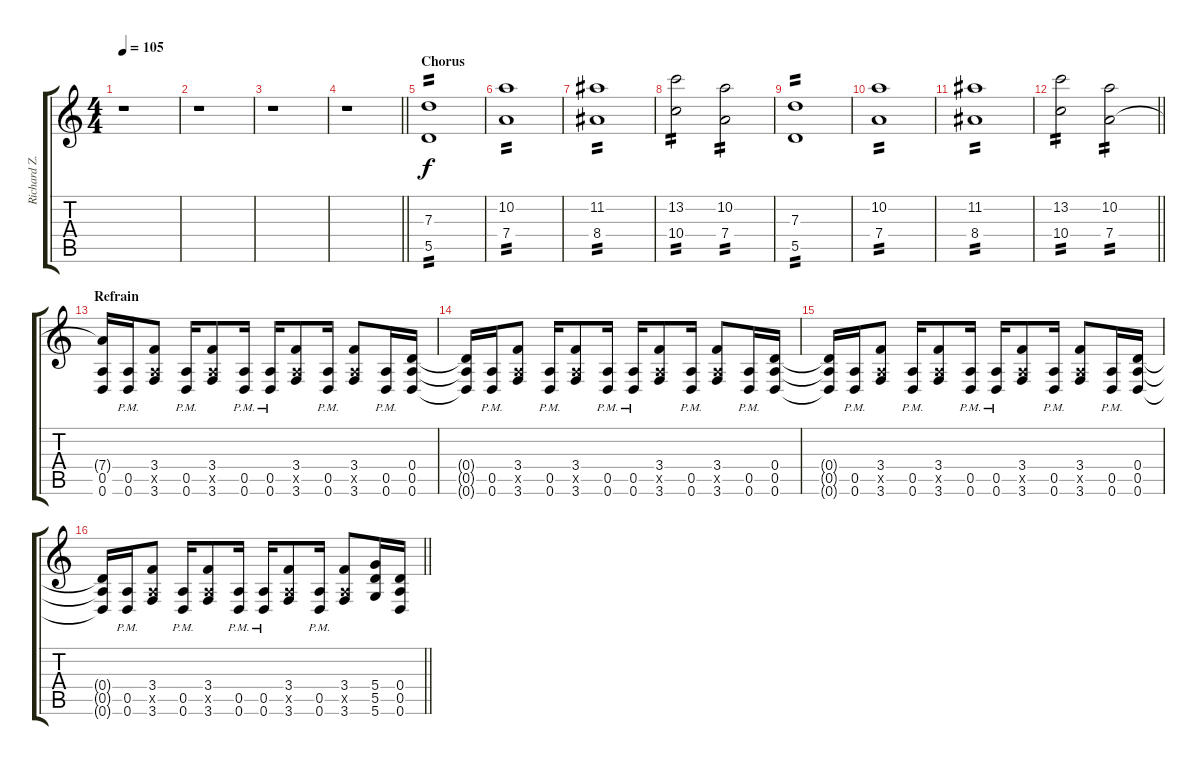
\track ("Richard Z. Kruspe" "Richard Z.") {instrument distortionguitar}
\staff {score tabs}
\tuning (E4 B3 G3 D3 A2 D2) {hide}
\ts (4 4)
\tempo 105
\clef g2
\ks c
r.1{dy f} |
r.1 |
r.1 |
\barLineRight lightlight
r.1 |
\section ("" "Chorus")
(7.3 5.5).1{tp 2 volume 10} |
(10.2 7.4).1{tp 2} |
(11.2 8.4).1{tp 2} |
(13.2 10.4).2{tp 2} (10.2 7.4).2{tp 2} |
(7.3 5.5).1{tp 2 volume 10} |
(10.2 7.4).1{tp 2} |
(11.2 8.4).1{tp 2} |
\barLineRight lightlight
(13.2 10.4).2{tp 2} (10.2 7.4).2{tp 2} |
\section ("" "Refrain")
(7.4{t} 0.5 0.6).16{volume 12} (0.5{pm} 0.6{pm}).16 (3.4 0.5{x} 3.6).8 (0.5{pm} 0.6{pm}).16 (3.4 0.5{x} 3.6).8 (0.5{pm} 0.6{pm}).16 (0.5{pm} 0.6{pm}).16 (3.4 0.5{x} 3.6).8 (0.5{pm} 0.6{pm}).16 (3.4 0.5{x} 3.6).8 (0.5{pm} 0.6{pm}).16 (0.4 0.5 0.6).16 |
(0.4{t} 0.5{t} 0.6{t}).16 (0.5{pm} 0.6{pm}).16 (3.4 0.5{x} 3.6).8 (0.5{pm} 0.6{pm}).16 (3.4 0.5{x} 3.6).8 (0.5{pm} 0.6{pm}).16 (0.5{pm} 0.6{pm}).16 (3.4 0.5{x} 3.6).8 (0.5{pm} 0.6{pm}).16 (3.4 0.5{x} 3.6).8 (0.5{pm} 0.6{pm}).16 (0.4 0.5 0.6).16 |
(0.4{t} 0.5{t} 0.6{t}).16 (0.5{pm} 0.6{pm}).16 (3.4 0.5{x} 3.6).8 (0.5{pm} 0.6{pm}).16 (3.4 0.5{x} 3.6).8 (0.5{pm} 0.6{pm}).16 (0.5{pm} 0.6{pm}).16 (3.4 0.5{x} 3.6).8 (0.5{pm} 0.6{pm}).16 (3.4 0.5{x} 3.6).8 (0.5{pm} 0.6{pm}).16 (0.4 0.5 0.6).16 |
\barLineRight lightlight
(0.4{t} 0.5{t} 0.6{t}).16 (0.5{pm} 0.6{pm}).16 (3.4 0.5{x} 3.6).8 (0.5{pm} 0.6{pm}).16 (3.4 0.5{x} 3.6).8 (0.5{pm} 0.6{pm}).16 (0.5{pm} 0.6{pm}).16 (3.4 0.5{x} 3.6).8 (0.5{pm} 0.6{pm}).16 (3.4 0.5{x} 3.6).8 (5.4 5.5 5.6).16 (0.4 0.5 0.6).16
